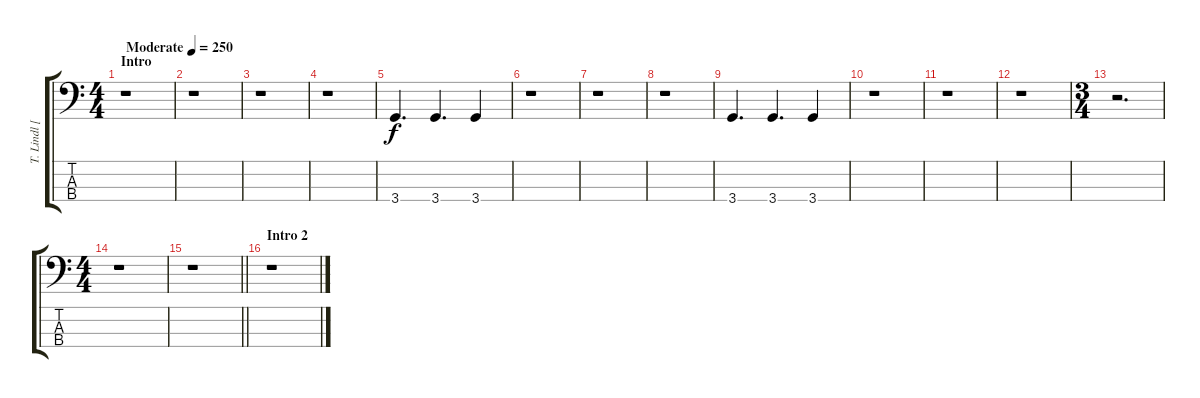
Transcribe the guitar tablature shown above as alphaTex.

\track ("T. Lindl [Contrabajo]" "T. Lindl [") {instrument acousticguitarsteel}
\staff {score tabs}
\tuning (G2 D2 A1 E1) {hide}
\ts (4 4)
\section ("" "Intro")
\tempo (250 "Moderate")
\clef f4
\ks c
r.1{dy f instrument acousticguitarsteel} |
r.1 |
r.1 |
r.1 |
3.4.4{d} 3.4.4{d} 3.4.4 |
r.1 |
r.1 |
r.1 |
3.4.4{d} 3.4.4{d} 3.4.4 |
r.1 |
r.1 |
r.1 |
\ts (3 4)
r.2{d} |
\ts (4 4)
r.1 |
\barLineRight lightlight
r.1 |
\section ("" "Intro 2")
r.1
